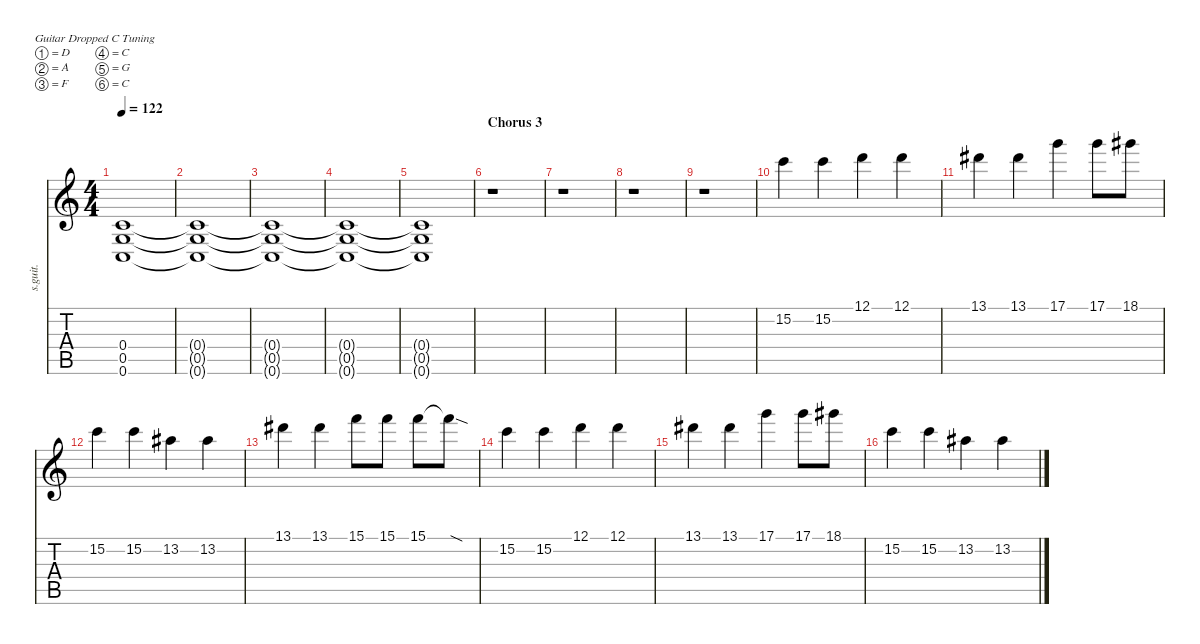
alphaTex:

\defaultSystemsLayout 4
\hideDynamics
\bracketExtendMode nobrackets
\track ("Adam Gontier - Lead" "s.guit.") {instrument distortionguitar}
\staff {score tabs}
\tuning (D4 A3 F3 C3 G2 C2)
\ts (4 4)
\tempo 122
\clef g2
\ks c
(0.4{t} 0.5{t} 0.6{t}).1{lyrics (0 "") lyrics (1 "") lyrics (2 "") lyrics (3 "") lyrics (4 "") dy f} |
(0.4{t} 0.5{t} 0.6{t}).1{lyrics (0 "") lyrics (1 "") lyrics (2 "") lyrics (3 "") lyrics (4 "")} |
(0.4{t} 0.5{t} 0.6{t}).1{lyrics (0 "") lyrics (1 "") lyrics (2 "") lyrics (3 "") lyrics (4 "")} |
(0.4{t} 0.5{t} 0.6{t}).1{lyrics (0 "") lyrics (1 "") lyrics (2 "") lyrics (3 "") lyrics (4 "")} |
(0.4{t} 0.5{t} 0.6{t}).1{lyrics (0 "") lyrics (1 "") lyrics (2 "") lyrics (3 "") lyrics (4 "")} |
\section ("" "Chorus 3")
r.1 |
r.1 |
r.1 |
r.1 |
15.2.4{lyrics (0 "") lyrics (1 "") lyrics (2 "") lyrics (3 "") lyrics (4 "")} 15.2.4{lyrics (0 "") lyrics (1 "") lyrics (2 "") lyrics (3 "") lyrics (4 "")} 12.1.4{lyrics (0 "") lyrics (1 "") lyrics (2 "") lyrics (3 "") lyrics (4 "")} 12.1.4{lyrics (0 "") lyrics (1 "") lyrics (2 "") lyrics (3 "") lyrics (4 "")} |
13.1{acc #}.4{lyrics (0 "") lyrics (1 "") lyrics (2 "") lyrics (3 "") lyrics (4 "")} 13.1{acc #}.4{lyrics (0 "") lyrics (1 "") lyrics (2 "") lyrics (3 "") lyrics (4 "")} 17.1.4{lyrics (0 "") lyrics (1 "") lyrics (2 "") lyrics (3 "") lyrics (4 "")} 17.1.8{lyrics (0 "") lyrics (1 "") lyrics (2 "") lyrics (3 "") lyrics (4 "")} 18.1{acc #}.8{lyrics (0 "") lyrics (1 "") lyrics (2 "") lyrics (3 "") lyrics (4 "")} |
15.2.4{lyrics (0 "") lyrics (1 "") lyrics (2 "") lyrics (3 "") lyrics (4 "")} 15.2.4{lyrics (0 "") lyrics (1 "") lyrics (2 "") lyrics (3 "") lyrics (4 "")} 13.2{acc #}.4{lyrics (0 "") lyrics (1 "") lyrics (2 "") lyrics (3 "") lyrics (4 "")} 13.2{acc #}.4{lyrics (0 "") lyrics (1 "") lyrics (2 "") lyrics (3 "") lyrics (4 "")} |
13.1{acc #}.4{lyrics (0 "") lyrics (1 "") lyrics (2 "") lyrics (3 "") lyrics (4 "")} 13.1{acc #}.4{lyrics (0 "") lyrics (1 "") lyrics (2 "") lyrics (3 "") lyrics (4 "")} 15.1.8{lyrics (0 "") lyrics (1 "") lyrics (2 "") lyrics (3 "") lyrics (4 "")} 15.1.8{lyrics (0 "") lyrics (1 "") lyrics (2 "") lyrics (3 "") lyrics (4 "")} 15.1.8{lyrics (0 "") lyrics (1 "") lyrics (2 "") lyrics (3 "") lyrics (4 "")} 15.1{sod t}.8{lyrics (0 "") lyrics (1 "") lyrics (2 "") lyrics (3 "") lyrics (4 "")} |
15.2.4{lyrics (0 "") lyrics (1 "") lyrics (2 "") lyrics (3 "") lyrics (4 "")} 15.2.4{lyrics (0 "") lyrics (1 "") lyrics (2 "") lyrics (3 "") lyrics (4 "")} 12.1.4{lyrics (0 "") lyrics (1 "") lyrics (2 "") lyrics (3 "") lyrics (4 "")} 12.1.4{lyrics (0 "") lyrics (1 "") lyrics (2 "") lyrics (3 "") lyrics (4 "")} |
13.1{acc #}.4{lyrics (0 "") lyrics (1 "") lyrics (2 "") lyrics (3 "") lyrics (4 "")} 13.1{acc #}.4{lyrics (0 "") lyrics (1 "") lyrics (2 "") lyrics (3 "") lyrics (4 "")} 17.1.4{lyrics (0 "") lyrics (1 "") lyrics (2 "") lyrics (3 "") lyrics (4 "")} 17.1.8{lyrics (0 "") lyrics (1 "") lyrics (2 "") lyrics (3 "") lyrics (4 "")} 18.1{acc #}.8{lyrics (0 "") lyrics (1 "") lyrics (2 "") lyrics (3 "") lyrics (4 "")} |
15.2.4{lyrics (0 "") lyrics (1 "") lyrics (2 "") lyrics (3 "") lyrics (4 "")} 15.2.4{lyrics (0 "") lyrics (1 "") lyrics (2 "") lyrics (3 "") lyrics (4 "")} 13.2{acc #}.4{lyrics (0 "") lyrics (1 "") lyrics (2 "") lyrics (3 "") lyrics (4 "")} 13.2{acc #}.4{lyrics (0 "") lyrics (1 "") lyrics (2 "") lyrics (3 "") lyrics (4 "")}
